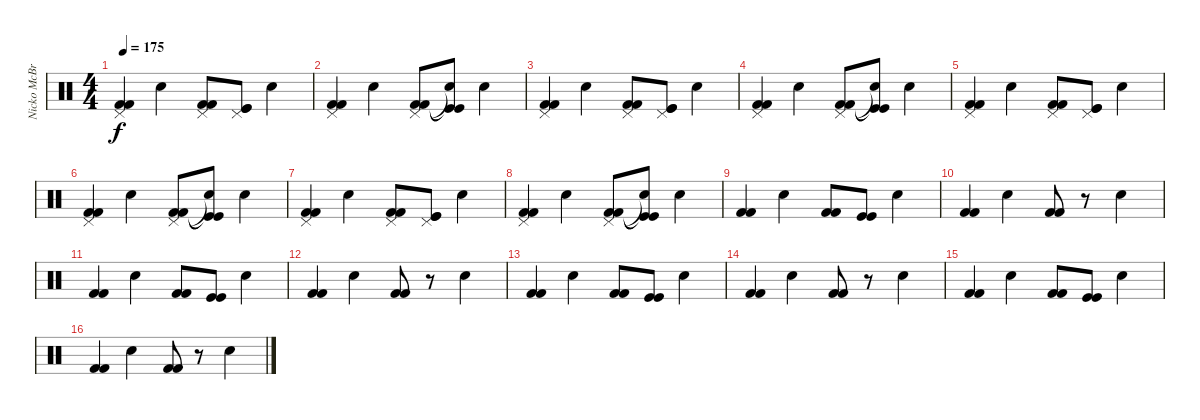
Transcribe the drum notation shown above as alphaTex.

\track ("Nicko McBrian" "Nicko McBr") {instrument percussion}
\staff {score}
\articulation defaults
\ts (4 4)
\tempo 175
\clef neutral
\ks c
("Pedal Hi-Hat (hit)" "Kick (hit) 2" "Kick (hit) 2").4{dy f} "Snare (hit) 2".4 ("Pedal Hi-Hat (hit)" "Kick (hit) 2" "Kick (hit) 2").8 ("Pedal Hi-Hat (hit)" "Kick (hit)" "Kick (hit)").8 "Snare (hit) 2".4 |
("Pedal Hi-Hat (hit)" "Kick (hit) 2" "Kick (hit) 2").4 "Snare (hit) 2".4 ("Pedal Hi-Hat (hit)" "Kick (hit) 2" "Kick (hit) 2").8 ("Snare (hit)"{t} "Kick (hit)"{t} "Kick (hit)"{t}).8 "Snare (hit) 2".4 |
("Pedal Hi-Hat (hit)" "Kick (hit) 2" "Kick (hit) 2").4 "Snare (hit) 2".4 ("Pedal Hi-Hat (hit)" "Kick (hit) 2" "Kick (hit) 2").8 ("Pedal Hi-Hat (hit)" "Kick (hit)" "Kick (hit)").8 "Snare (hit) 2".4 |
("Pedal Hi-Hat (hit)" "Kick (hit) 2" "Kick (hit) 2").4 "Snare (hit) 2".4 ("Pedal Hi-Hat (hit)" "Kick (hit) 2" "Kick (hit) 2").8 ("Snare (hit)"{t} "Kick (hit)"{t} "Kick (hit)"{t}).8 "Snare (hit) 2".4 |
("Pedal Hi-Hat (hit)" "Kick (hit) 2" "Kick (hit) 2").4 "Snare (hit) 2".4 ("Pedal Hi-Hat (hit)" "Kick (hit) 2" "Kick (hit) 2").8 ("Pedal Hi-Hat (hit)" "Kick (hit)" "Kick (hit)").8 "Snare (hit) 2".4 |
("Pedal Hi-Hat (hit)" "Kick (hit) 2" "Kick (hit) 2").4 "Snare (hit) 2".4 ("Pedal Hi-Hat (hit)" "Kick (hit) 2" "Kick (hit) 2").8 ("Snare (hit)"{t} "Kick (hit)"{t} "Kick (hit)"{t}).8 "Snare (hit) 2".4 |
("Pedal Hi-Hat (hit)" "Kick (hit) 2" "Kick (hit) 2").4 "Snare (hit) 2".4 ("Pedal Hi-Hat (hit)" "Kick (hit) 2" "Kick (hit) 2").8 ("Pedal Hi-Hat (hit)" "Kick (hit)" "Kick (hit)").8 "Snare (hit) 2".4 |
("Pedal Hi-Hat (hit)" "Kick (hit) 2" "Kick (hit) 2").4 "Snare (hit) 2".4 ("Pedal Hi-Hat (hit)" "Kick (hit) 2" "Kick (hit) 2").8 ("Snare (hit)"{t} "Kick (hit)"{t} "Kick (hit)"{t}).8 "Snare (hit) 2".4 |
("Kick (hit) 2" "Kick (hit) 2").4 "Snare (hit) 2".4 ("Kick (hit) 2" "Kick (hit) 2").8 ("Kick (hit)" "Kick (hit)").8 "Snare (hit) 2".4 |
("Kick (hit) 2" "Kick (hit) 2").4 "Snare (hit) 2".4 ("Kick (hit) 2" "Kick (hit) 2").8 r.8 "Snare (hit) 2".4 |
("Kick (hit) 2" "Kick (hit) 2").4 "Snare (hit) 2".4 ("Kick (hit) 2" "Kick (hit) 2").8 ("Kick (hit)" "Kick (hit)").8 "Snare (hit) 2".4 |
("Kick (hit) 2" "Kick (hit) 2").4 "Snare (hit) 2".4 ("Kick (hit) 2" "Kick (hit) 2").8 r.8 "Snare (hit) 2".4 |
("Kick (hit) 2" "Kick (hit) 2").4 "Snare (hit) 2".4 ("Kick (hit) 2" "Kick (hit) 2").8 ("Kick (hit)" "Kick (hit)").8 "Snare (hit) 2".4 |
("Kick (hit) 2" "Kick (hit) 2").4 "Snare (hit) 2".4 ("Kick (hit) 2" "Kick (hit) 2").8 r.8 "Snare (hit) 2".4 |
("Kick (hit) 2" "Kick (hit) 2").4 "Snare (hit) 2".4 ("Kick (hit) 2" "Kick (hit) 2").8 ("Kick (hit)" "Kick (hit)").8 "Snare (hit) 2".4 |
("Kick (hit) 2" "Kick (hit) 2").4 "Snare (hit) 2".4 ("Kick (hit) 2" "Kick (hit) 2").8 r.8 "Snare (hit) 2".4
